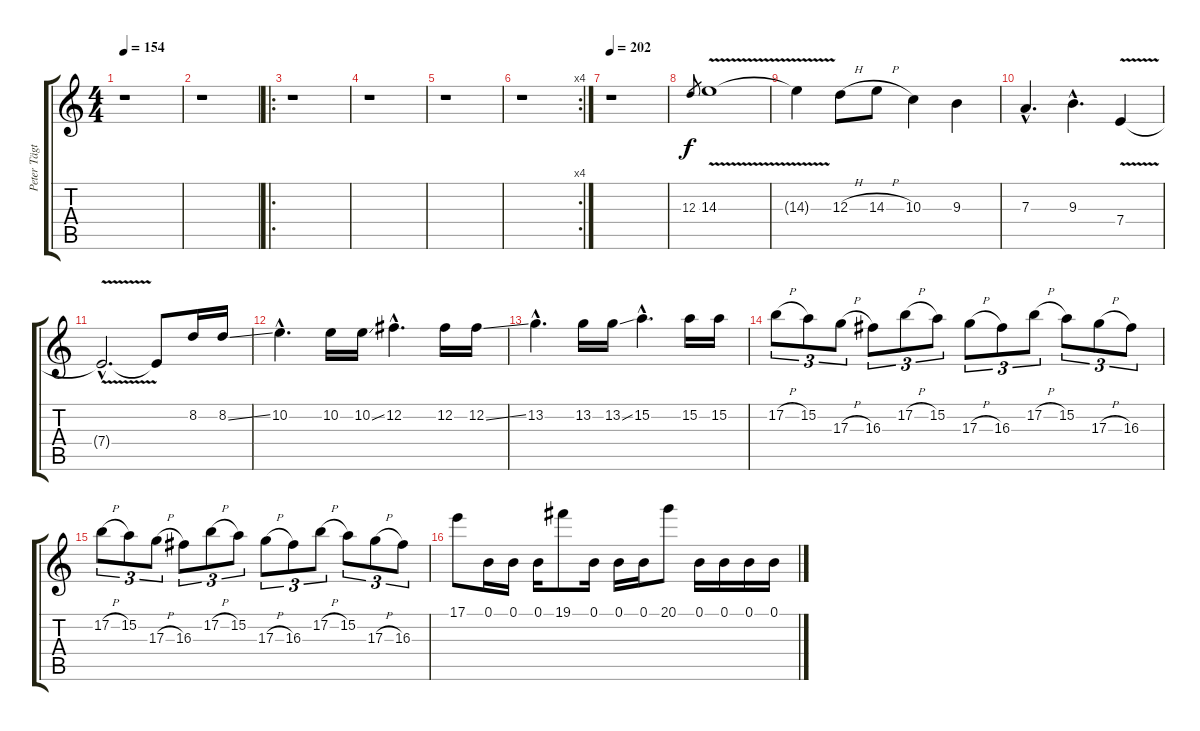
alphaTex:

\track ("Peter Tägtgren - Solo" "Peter Tägt") {instrument distortionguitar}
\staff {score tabs}
\tuning (B3 Gb3 D3 A2 E2 B1) {hide}
\ts (4 4)
\tempo 154
\clef g2
\ks c
r.1{dy f} |
r.1 |
\ro
r.1 |
r.1 |
r.1 |
\rc 4
r.1 |
\tempo 202
r.1 |
12.3.8{gr} 14.3{v}.1 |
14.3{t}.4 12.3{h}.8 14.3{h}.8 10.3.4 9.3.4 |
7.3{hac}.4{d} 9.3{hac}.4{d} 7.4{v}.4 |
7.4{hac t}.2{d} 7.4{t}.8 8.2.16 8.2{ss}.16 |
10.2{hac}.4{d} 10.2.16 10.2{ss}.16 12.2{hac}.4{d} 12.2.16 12.2{ss}.16 |
13.2{hac}.4{d} 13.2.16 13.2{ss}.16 15.2{hac}.4{d} 15.2.16 15.2.16 |
17.2{h}.8{tu (3 2)} 15.2.8{tu (3 2)} 17.3{h}.8{tu (3 2)} 16.3.8{tu (3 2)} 17.2{h}.8{tu (3 2)} 15.2.8{tu (3 2)} 17.3{h}.8{tu (3 2)} 16.3.8{tu (3 2)} 17.2{h}.8{tu (3 2)} 15.2.8{tu (3 2)} 17.3{h}.8{tu (3 2)} 16.3.8{tu (3 2)} |
17.2{h}.8{tu (3 2)} 15.2.8{tu (3 2)} 17.3{h}.8{tu (3 2)} 16.3.8{tu (3 2)} 17.2{h}.8{tu (3 2)} 15.2.8{tu (3 2)} 17.3{h}.8{tu (3 2)} 16.3.8{tu (3 2)} 17.2{h}.8{tu (3 2)} 15.2.8{tu (3 2)} 17.3{h}.8{tu (3 2)} 16.3.8{tu (3 2)} |
17.1.8 0.1.16 0.1.16 0.1.16 19.1.8 0.1.16 0.1.16 0.1.16 20.1.8 0.1.16 0.1.16 0.1.16 0.1.16
